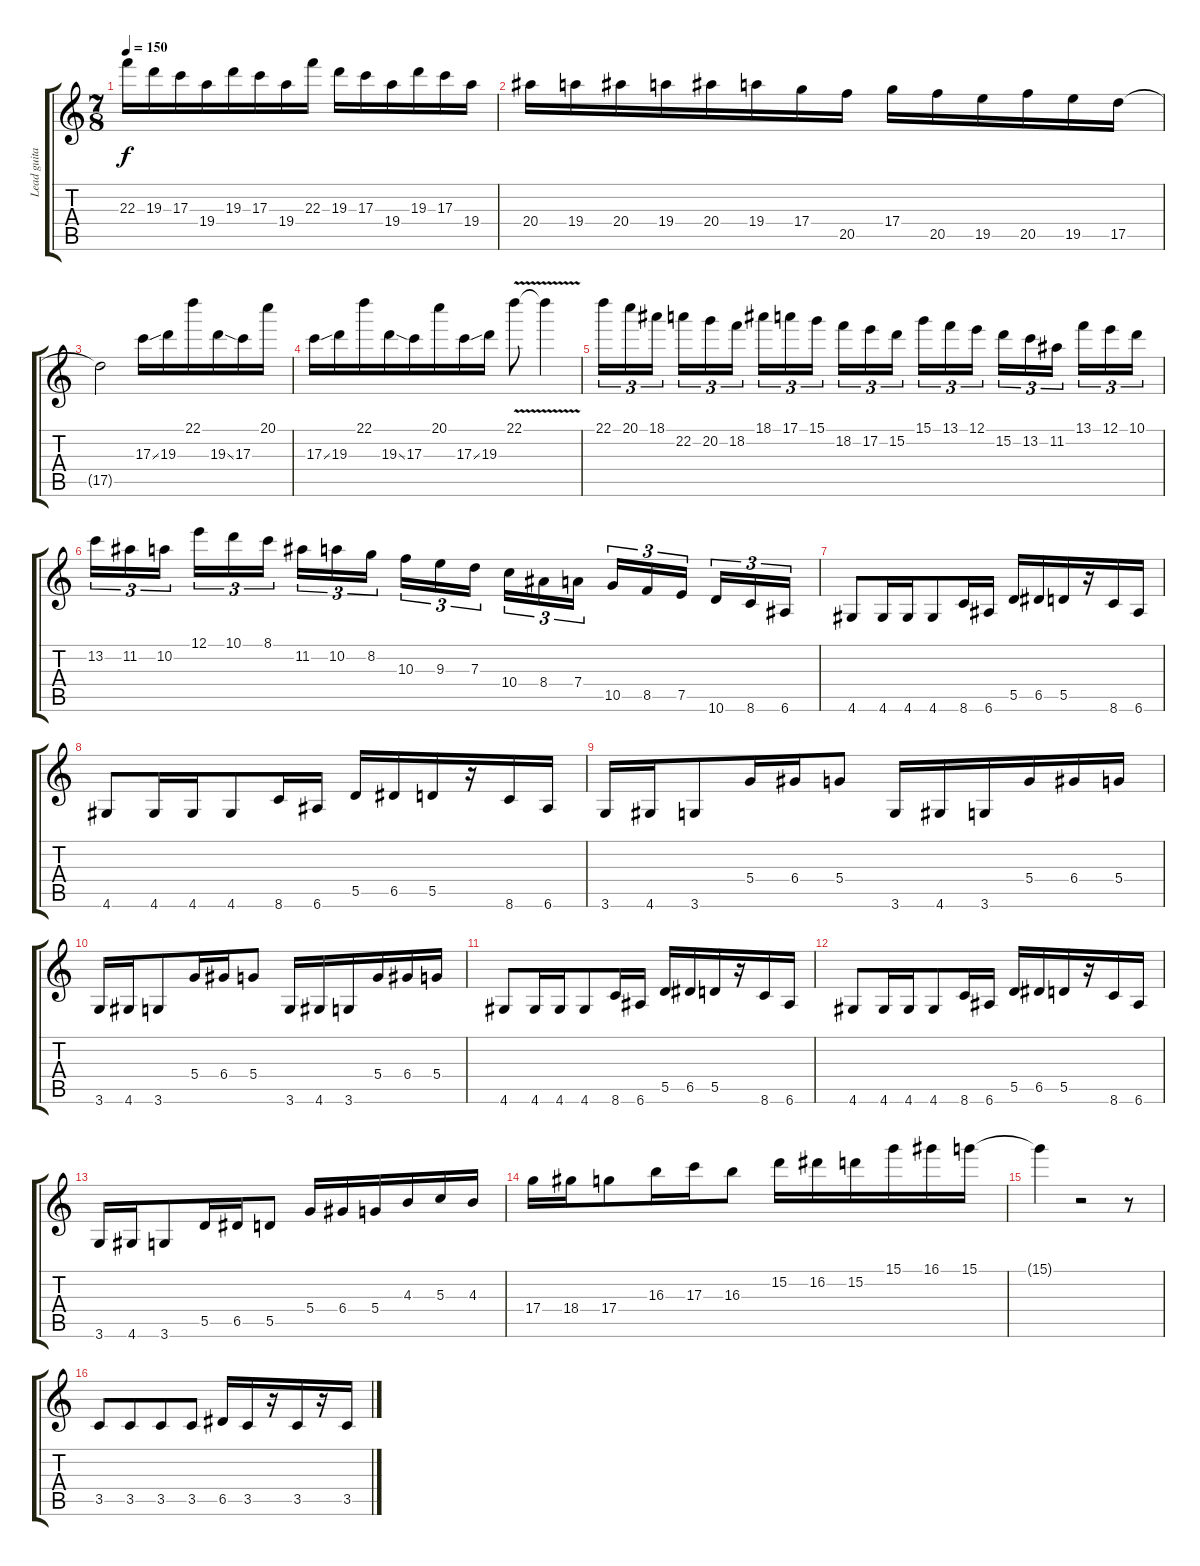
\track ("Lead guitar" "Lead guita") {instrument distortionguitar}
\staff {score tabs}
\tuning (E4 B3 G3 D3 A2 E2) {hide}
\ts (7 8)
\tempo 150
\clef g2
\ks c
22.3.16{dy f} 19.3.16 17.3.16 19.4.16 19.3.16 17.3.16 19.4.16 22.3.16 19.3.16 17.3.16 19.4.16 19.3.16 17.3.16 19.4.16 |
20.4.16 19.4.16 20.4.16 19.4.16 20.4.16 19.4.16 17.4.16 20.5.16 17.4.16 20.5.16 19.5.16 20.5.16 19.5.16 17.5.16 |
17.5{t}.2 17.3{ss}.16 19.3.16 22.1.16 19.3{ss}.16 17.3.16 20.1.16 |
17.3{ss}.16 19.3.16 22.1.16 19.3{ss}.16 17.3.16 20.1.16 17.3{ss}.16 19.3.16 22.1{v}.8 22.1{t}.4 |
22.1.16{tu (3 2)} 20.1.16{tu (3 2)} 18.1.16{tu (3 2)} 22.2.16{tu (3 2)} 20.2.16{tu (3 2)} 18.2.16{tu (3 2)} 18.1.16{tu (3 2)} 17.1.16{tu (3 2)} 15.1.16{tu (3 2)} 18.2.16{tu (3 2)} 17.2.16{tu (3 2)} 15.2.16{tu (3 2)} 15.1.16{tu (3 2)} 13.1.16{tu (3 2)} 12.1.16{tu (3 2)} 15.2.16{tu (3 2)} 13.2.16{tu (3 2)} 11.2.16{tu (3 2)} 13.1.16{tu (3 2)} 12.1.16{tu (3 2)} 10.1.16{tu (3 2)} |
13.2.16{tu (3 2)} 11.2.16{tu (3 2)} 10.2.16{tu (3 2)} 12.1.16{tu (3 2)} 10.1.16{tu (3 2)} 8.1.16{tu (3 2)} 11.2.16{tu (3 2)} 10.2.16{tu (3 2)} 8.2.16{tu (3 2)} 10.3.16{tu (3 2)} 9.3.16{tu (3 2)} 7.3.16{tu (3 2)} 10.4.16{tu (3 2)} 8.4.16{tu (3 2)} 7.4.16{tu (3 2)} 10.5.16{tu (3 2)} 8.5.16{tu (3 2)} 7.5.16{tu (3 2)} 10.6.16{tu (3 2)} 8.6.16{tu (3 2)} 6.6.16{tu (3 2)} |
4.6.8 4.6.16 4.6.16 4.6.8 8.6.16 6.6.16 5.5.16 6.5.16 5.5.16 r.16 8.6.16 6.6.16 |
4.6.8 4.6.16 4.6.16 4.6.8 8.6.16 6.6.16 5.5.16 6.5.16 5.5.16 r.16 8.6.16 6.6.16 |
3.6.16 4.6.16 3.6.8 5.4.16 6.4.16 5.4.8 3.6.16 4.6.16 3.6.16 5.4.16 6.4.16 5.4.16 |
3.6.16 4.6.16 3.6.8 5.4.16 6.4.16 5.4.8 3.6.16 4.6.16 3.6.16 5.4.16 6.4.16 5.4.16 |
4.6.8 4.6.16 4.6.16 4.6.8 8.6.16 6.6.16 5.5.16 6.5.16 5.5.16 r.16 8.6.16 6.6.16 |
4.6.8 4.6.16 4.6.16 4.6.8 8.6.16 6.6.16 5.5.16 6.5.16 5.5.16 r.16 8.6.16 6.6.16 |
3.6.16 4.6.16 3.6.8 5.5.16 6.5.16 5.5.8 5.4.16 6.4.16 5.4.16 4.3.16 5.3.16 4.3.16 |
17.4.16 18.4.16 17.4.8 16.3.16 17.3.16 16.3.8 15.2.16 16.2.16 15.2.16 15.1.16 16.1.16 15.1.16 |
15.1{t}.4 r.2 r.8 |
3.5.8 3.5.8 3.5.8 3.5.8 6.5.16 3.5.16 r.16 3.5.16 r.16 3.5.16
